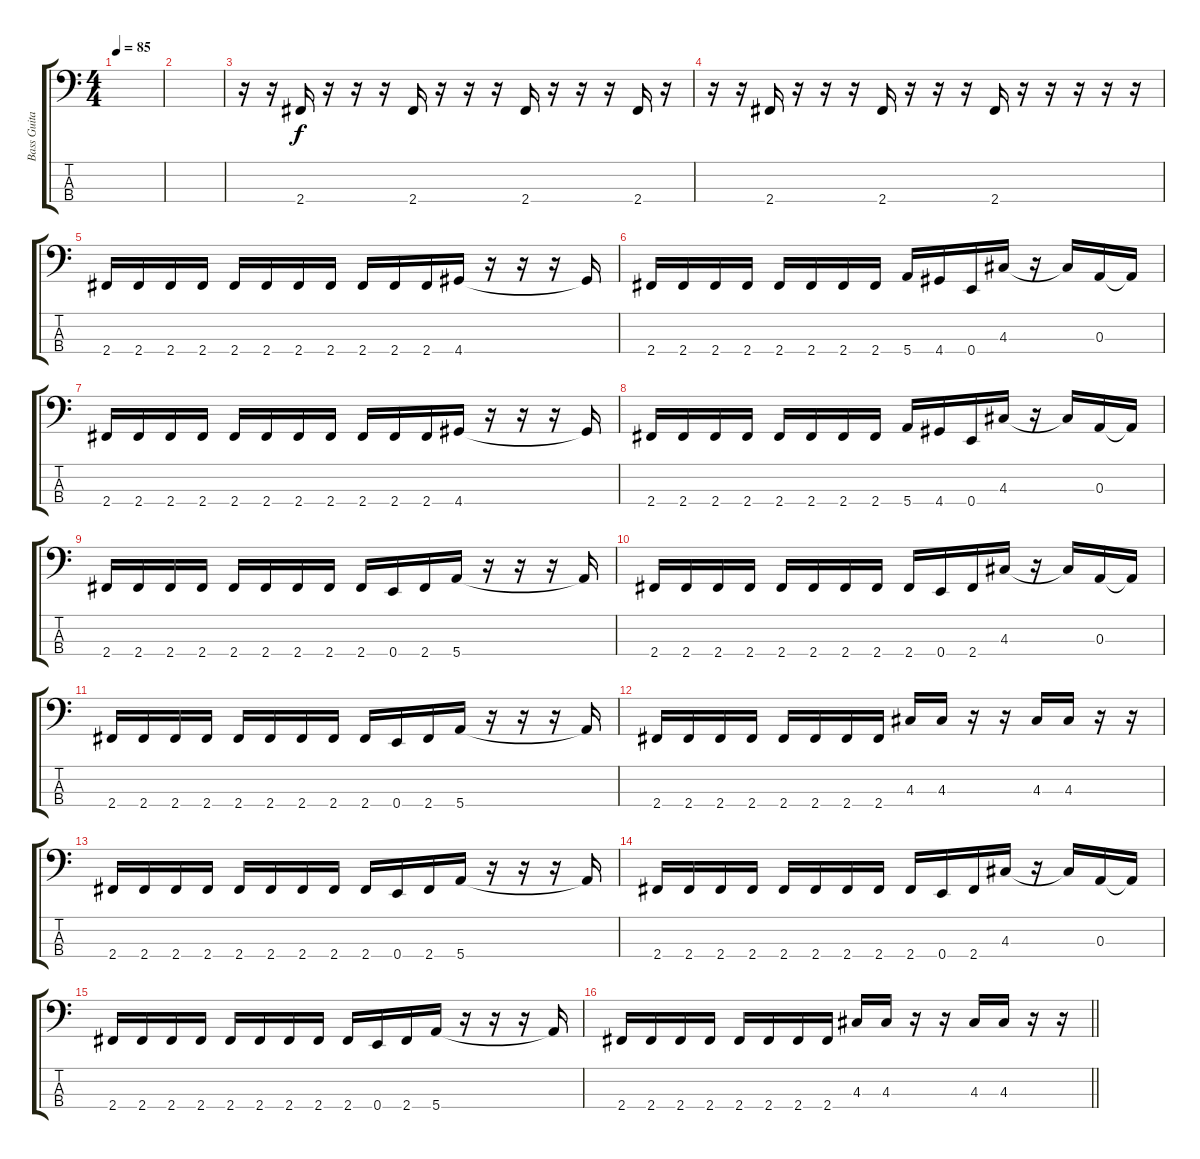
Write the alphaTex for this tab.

\track ("Bass Guitar" "Bass Guita") {instrument electricbasspick}
\staff {score tabs}
\tuning (G2 D2 A1 E1) {hide}
\ts (4 4)
\tempo 85
\clef f4
\ks c
|
|
r.16 r.16 2.4.16 r.16 r.16 r.16 2.4.16 r.16 r.16 r.16 2.4.16 r.16 r.16 r.16 2.4.16 r.16 |
r.16 r.16 2.4.16 r.16 r.16 r.16 2.4.16 r.16 r.16 r.16 2.4.16 r.16 r.16 r.16 r.16 r.16 |
2.4.16 2.4.16 2.4.16 2.4.16 2.4.16 2.4.16 2.4.16 2.4.16 2.4.16 2.4.16 2.4.16 4.4.16 r.16 r.16 r.16 4.4{t}.16 |
2.4.16 2.4.16 2.4.16 2.4.16 2.4.16 2.4.16 2.4.16 2.4.16 5.4.16 4.4.16 0.4.16 4.3.16 r.16 4.3{t}.16 0.3.16 0.3{t}.16 |
2.4.16 2.4.16 2.4.16 2.4.16 2.4.16 2.4.16 2.4.16 2.4.16 2.4.16 2.4.16 2.4.16 4.4.16 r.16 r.16 r.16 4.4{t}.16 |
2.4.16 2.4.16 2.4.16 2.4.16 2.4.16 2.4.16 2.4.16 2.4.16 5.4.16 4.4.16 0.4.16 4.3.16 r.16 4.3{t}.16 0.3.16 0.3{t}.16 |
2.4.16 2.4.16 2.4.16 2.4.16 2.4.16 2.4.16 2.4.16 2.4.16 2.4.16 0.4.16 2.4.16 5.4.16 r.16 r.16 r.16 5.4{t}.16 |
2.4.16 2.4.16 2.4.16 2.4.16 2.4.16 2.4.16 2.4.16 2.4.16 2.4.16 0.4.16 2.4.16 4.3.16 r.16 4.3{t}.16 0.3.16 0.3{t}.16 |
2.4.16 2.4.16 2.4.16 2.4.16 2.4.16 2.4.16 2.4.16 2.4.16 2.4.16 0.4.16 2.4.16 5.4.16 r.16 r.16 r.16 5.4{t}.16 |
2.4.16 2.4.16 2.4.16 2.4.16 2.4.16 2.4.16 2.4.16 2.4.16 4.3.16 4.3.16 r.16 r.16 4.3.16 4.3.16 r.16 r.16 |
2.4.16 2.4.16 2.4.16 2.4.16 2.4.16 2.4.16 2.4.16 2.4.16 2.4.16 0.4.16 2.4.16 5.4.16 r.16 r.16 r.16 5.4{t}.16 |
2.4.16 2.4.16 2.4.16 2.4.16 2.4.16 2.4.16 2.4.16 2.4.16 2.4.16 0.4.16 2.4.16 4.3.16 r.16 4.3{t}.16 0.3.16 0.3{t}.16 |
2.4.16 2.4.16 2.4.16 2.4.16 2.4.16 2.4.16 2.4.16 2.4.16 2.4.16 0.4.16 2.4.16 5.4.16 r.16 r.16 r.16 5.4{t}.16 |
\barLineRight lightlight
2.4.16 2.4.16 2.4.16 2.4.16 2.4.16 2.4.16 2.4.16 2.4.16 4.3.16 4.3.16 r.16 r.16 4.3.16 4.3.16 r.16 r.16
